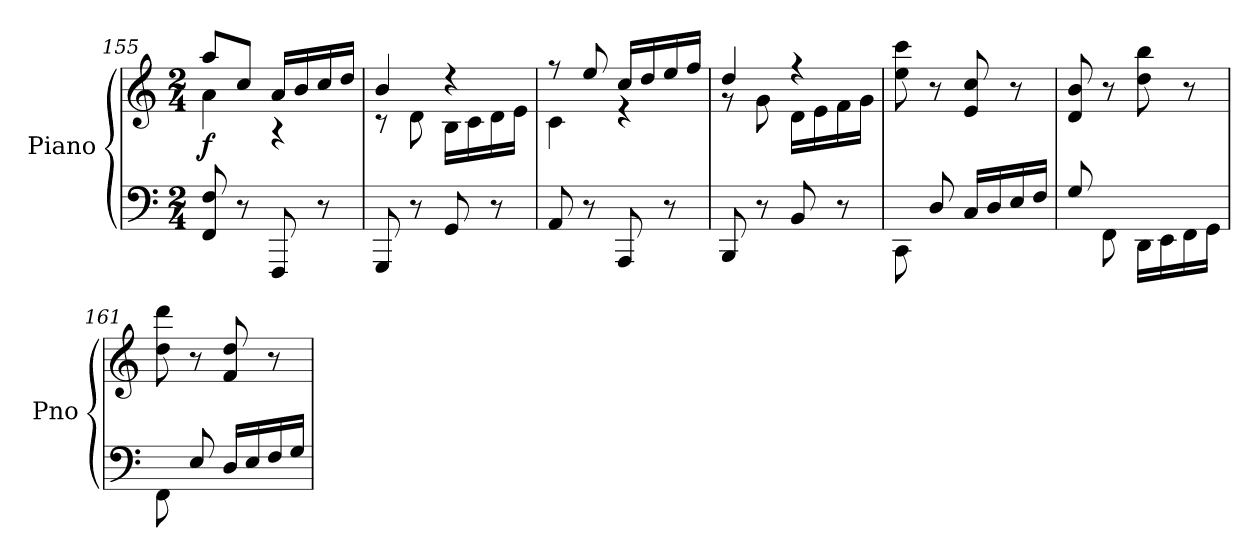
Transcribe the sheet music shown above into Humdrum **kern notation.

**kern	**kern	**dynam
*part1	*part1	*part1
*staff2	*staff1	*staff1/2
*I"Piano	*	*
*I'Pno	*	*
*clefF4	*clefG2	*
*k[]	*k[]	*
*C:	*C:	*
*M2/4	*M2/4	*
=155	=155	=155
*	*^	*
!	!	!	!LO:DY:b
8FF/ 8F/	8aa/L	4a\	f
8r	8cc/J	.	.
8FFF/	16a/LL	4rA	.
.	16b/	.	.
8r	16cc/	.	.
.	16dd/JJ	.	.
=156	=156	=156	=156
8GGG/	4b/	8rc	.
8r	.	8d\	.
8GG/	4rdd	16B\LL	.
.	.	16c\	.
8r	.	16d\	.
.	.	16e\JJ	.
=157	=157	=157	=157
8AA/	8r	4c\	.
8r	8ee/	.	.
8AAA/	16cc/LL	4re	.
.	16dd/	.	.
8r	16ee/	.	.
.	16ff/JJ	.	.
=158	=158	=158	=158
8BBB/	4dd/	8rg	.
8r	.	8g\	.
8BB/	4rff	16d\LL	.
.	.	16e\	.
8r	.	16f\	.
.	.	16g\JJ	.
*	*v	*v	*
=159	=159	=159
8CC\	8ee\ 8ccc\	.
8D/	8r	.
16C/LL	8e/ 8cc/	.
16D/	.	.
16E/	8r	.
16F/JJ	.	.
!!LO:PB:g=z
=160	=160	=160
8G/	8d/ 8b/	.
8FF\	8r	.
16DD\LL	8dd\ 8bb\	.
16EE\	.	.
16FF\	8r	.
16GG\JJ	.	.
=161	=161	=161
8FF\	8dd\ 8ddd\	.
8E/	8r	.
16D/LL	8f/ 8dd/	.
16E/	.	.
16F/	8r	.
16G/JJ	.	.
=	=	=
*-	*-	*-
